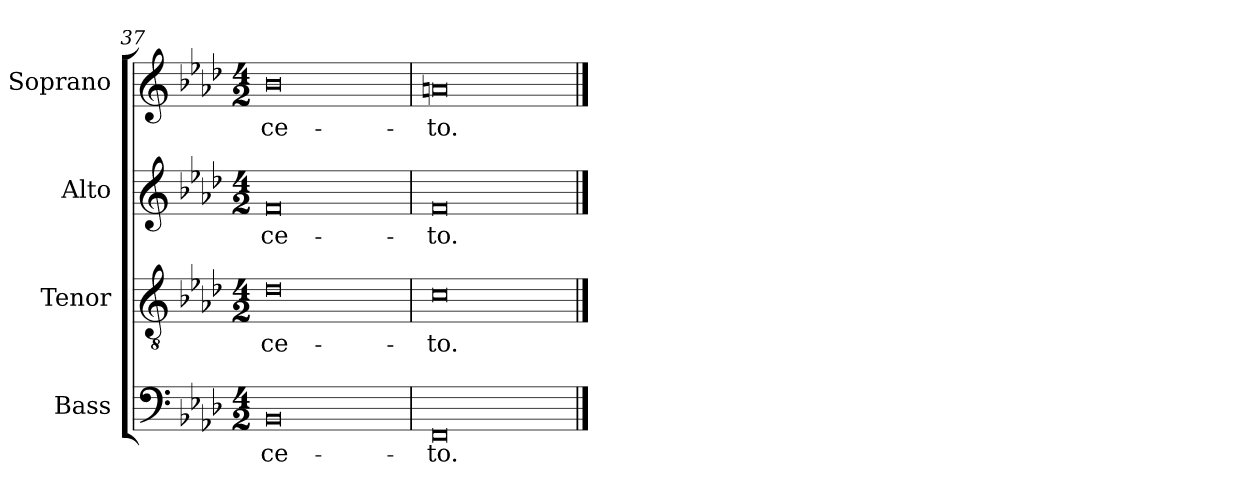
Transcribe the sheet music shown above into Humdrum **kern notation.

**kern	**text	**kern	**text	**kern	**text	**kern	**text
*part4	*part4	*part3	*part3	*part2	*part2	*part1	*part1
*staff4	*staff4	*staff3	*staff3	*staff2	*staff2	*staff1	*staff1
*I"Bass	*	*I"Tenor	*	*I"Alto	*	*I"Soprano	*
*I'B.	*	*I'T.	*	*I'A.	*	*I'S.	*
*clefF4	*	*clefGv2	*	*clefG2	*	*clefG2	*
*	*	*ITrd7c12	*	*	*	*	*
*k[b-e-a-d-]	*	*k[b-e-a-d-]	*	*k[b-e-a-d-]	*	*k[b-e-a-d-]	*
*A-:	*	*A-:	*	*A-:	*	*A-:	*
*M4/2	*	*M4/2	*	*M4/2	*	*M4/2	*
=37	=37	=37	=37	=37	=37	=37	=37
!	!LO:LY:b:color=#000000	!	!	!	!	!	!
!	!	!	!LO:LY:b:color=#000000	!	!	!	!
!	!	!	!	!	!LO:LY:b:color=#000000	!	!
!	!	!	!	!	!	!	!LO:LY:b:color=#000000
0BB-i	-ce-	0D-i	-ce-	0fi	-ce-	0b-i	-ce-
=38	=38	=38	=38	=38	=38	=38	=38
!	!LO:LY:b:color=#000000	!	!	!	!	!	!
!	!	!	!LO:LY:b:color=#000000	!	!	!	!
!	!	!	!	!	!LO:LY:b:color=#000000	!	!
!	!	!	!	!	!	!	!LO:LY:b:color=#000000
0FFi	-to.	0Ci	-to.	0fi	-to.	0ani	-to.
==	==	==	==	==	==	==	==
*-	*-	*-	*-	*-	*-	*-	*-
